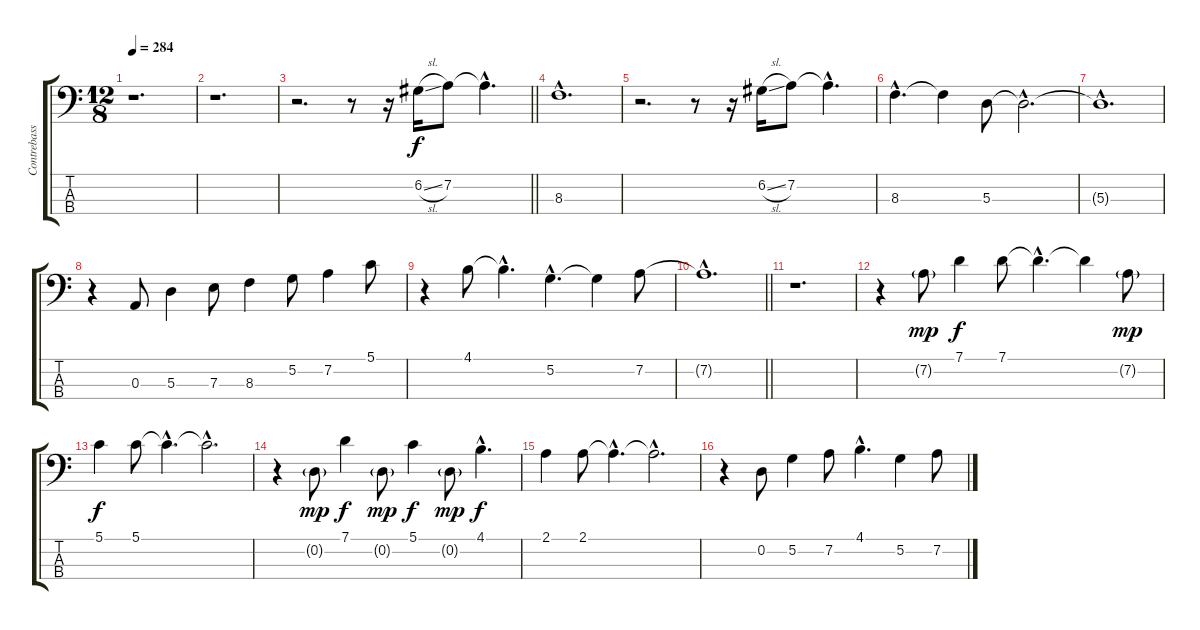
\track ("Contrebasse" "Contrebass") {instrument acousticbass}
\staff {score tabs}
\tuning (G2 D2 A1 E1) {hide}
\ts (12 8)
\tempo 284
\clef f4
\ks c
r.1{d dy f} |
r.1{d} |
\barLineRight lightlight
r.2{d} r.8 r.16 6.2{sl}.16 7.2.8 7.2{hac t}.4{d} |
8.3{hac}.1{d} |
r.2{d} r.8 r.16 6.2{sl}.16 7.2.8 7.2{hac t}.4{d} |
8.3{hac}.4{d} 8.3{t}.4 5.3.8 5.3{hac t}.2{d} |
5.3{hac t}.1{d} |
r.4 0.3.8 5.3.4 7.3.8 8.3.4 5.2.8 7.2.4 5.1.8 |
r.4 4.1.8 4.1{hac t}.4{d} 5.2{hac}.4{d} 5.2{t}.4 7.2.8 |
\barLineRight lightlight
7.2{hac t}.1{d} |
r.1{d} |
r.4 7.2{g}.8{dy mp} 7.1.4{dy f} 7.1.8 7.1{hac t}.4{d} 7.1{t}.4 7.2{g}.8{dy mp} |
5.1.4{dy f} 5.1.8 5.1{hac t}.4{d} 5.1{hac t}.2{d} |
r.4 0.2{g}.8{dy mp} 7.1.4{dy f} 0.2{g}.8{dy mp} 5.1.4{dy f} 0.2{g}.8{dy mp} 4.1{hac}.4{d dy f} |
2.1.4 2.1.8 2.1{hac t}.4{d} 2.1{hac t}.2{d} |
r.4 0.2.8 5.2.4 7.2.8 4.1{hac}.4{d} 5.2.4 7.2.8
